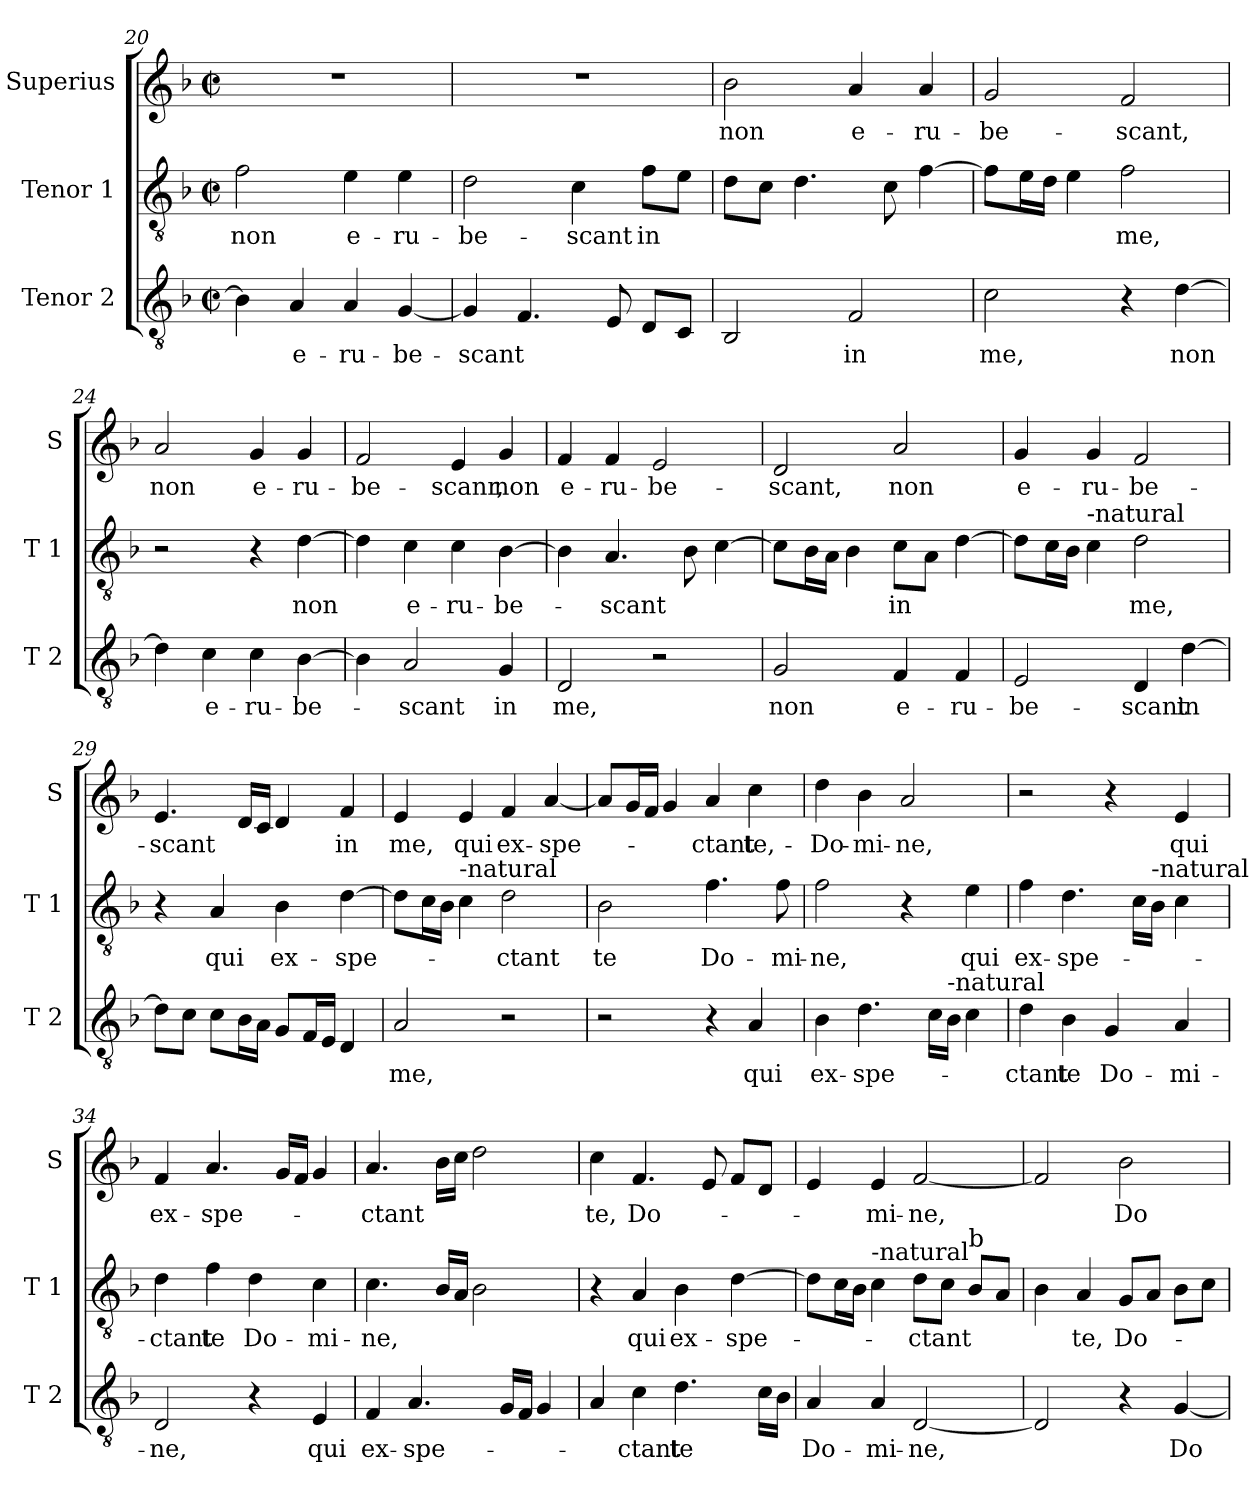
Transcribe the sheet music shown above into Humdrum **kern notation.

**kern	**text	**kern	**text	**kern	**text
*part3	*part3	*part2	*part2	*part1	*part1
*staff3	*staff3	*staff2	*staff2	*staff1	*staff1
*I"Tenor 2	*	*I"Tenor 1	*	*I"Superius	*
*I'T 2	*	*I'T 1	*	*I'S	*
*clefGv2	*	*clefGv2	*	*clefG2	*
*k[b-]	*	*k[b-]	*	*k[b-]	*
*F:	*	*F:	*	*F:	*
*M2/2	*	*M2/2	*	*M2/2	*
*met(c|)	*	*met(c|)	*	*met(c|)	*
=20	=20	=20	=20	=20	=20
!	!	!	!LO:LY:b	!	!
4B-\]	.	2f\	non	1r	.
!	!LO:LY:b	!	!	!	!
4A/	e-	.	.	.	.
!	!LO:LY:b	!	!LO:LY:b	!	!
4A/	-ru-	4e\	e-	.	.
!	!LO:LY:b	!	!LO:LY:b	!	!
[4G/	-be-	4e\	-ru-	.	.
!!LO:LB:g=z
=21	=21	=21	=21	=21	=21
!	!LO:LY:b	!	!LO:LY:b	!	!
4G/]	-scant	2d\	-be-	1r	.
4.F/	.	.	.	.	.
!	!	!	!LO:LY:b	!	!
.	.	4c\	-scant	.	.
8E/	.	.	.	.	.
!	!	!	!LO:LY:b	!	!
8D/L	.	8f\L	in	.	.
8C/J	.	8e\J	.	.	.
=22	=22	=22	=22	=22	=22
!	!	!	!	!	!LO:LY:b
2BB-/	.	8d\L	.	2b-\	non
.	.	8c\J	.	.	.
.	.	4.d\	.	.	.
!	!LO:LY:b	!	!	!	!LO:LY:b
2F/	in	.	.	4a/	e-
.	.	8c\	.	.	.
!	!	!	!	!	!LO:LY:b
.	.	[4f\	.	4a/	-ru-
=23	=23	=23	=23	=23	=23
!	!LO:LY:b	!	!	!	!LO:LY:b
2c\	me,	8f\L]	.	2g/	-be-
.	.	16e\L	.	.	.
.	.	16d\JJ	.	.	.
.	.	4e\	.	.	.
!	!	!	!LO:LY:b	!	!LO:LY:b
4r	.	2f\	me,	2f/	-scant,
!	!LO:LY:b	!	!	!	!
[4d\	non	.	.	.	.
=24	=24	=24	=24	=24	=24
!	!	!	!	!	!LO:LY:b
4d\]	.	2r	.	2a/	non
!	!LO:LY:b	!	!	!	!
4c\	e-	.	.	.	.
!	!LO:LY:b	!	!	!	!LO:LY:b
4c\	-ru-	4r	.	4g/	e-
!	!LO:LY:b	!	!LO:LY:b	!	!LO:LY:b
[4B-\	-be-	[4d\	non	4g/	-ru-
=25	=25	=25	=25	=25	=25
!	!	!	!	!	!LO:LY:b
4B-\]	.	4d\]	.	2f/	-be-
!	!LO:LY:b	!	!LO:LY:b	!	!
2A/	-scant	4c\	e-	.	.
!	!	!	!LO:LY:b	!	!LO:LY:b
.	.	4c\	-ru-	4e/	-scanr,
!	!LO:LY:b	!	!LO:LY:b	!	!LO:LY:b
4G/	in	[4B-\	-be-	4g/	non
!!LO:LB:g=z
=26	=26	=26	=26	=26	=26
!	!LO:LY:b	!	!	!	!LO:LY:b
2D/	me,	4B-\]	.	4f/	e-
!	!	!	!LO:LY:b	!	!LO:LY:b
.	.	4.A/	-scant	4f/	-ru-
!	!	!	!	!	!LO:LY:b
2r	.	.	.	2e/	-be-
.	.	8B-\	.	.	.
.	.	[4c\	.	.	.
=27	=27	=27	=27	=27	=27
!	!LO:LY:b	!	!	!	!LO:LY:b
2G/	non	8c\L]	.	2d/	-scant,
.	.	16B-\L	.	.	.
.	.	16A\JJ	.	.	.
.	.	4B-\	.	.	.
!	!LO:LY:b	!	!LO:LY:b	!	!LO:LY:b
4F/	e-	8c\L	in	2a/	non
.	.	8A\J	.	.	.
!	!LO:LY:b	!	!	!	!
4F/	-ru-	[4d\	.	.	.
=28	=28	=28	=28	=28	=28
!	!LO:LY:b	!	!	!	!LO:LY:b
2E/	-be-	8d\L]	.	4g/	e-
.	.	16c\L	.	.	.
.	.	16B-\JJ	.	.	.
!	!	!LO:TX:a:t=-natural	!	!	!
!	!	!	!	!	!LO:LY:b
.	.	4c\	.	4g/	-ru-
!	!LO:LY:b	!	!LO:LY:b	!	!LO:LY:b
4D/	-scant	2d\	me,	2f/	-be-
!	!LO:LY:b	!	!	!	!
[4d\	in	.	.	.	.
=29	=29	=29	=29	=29	=29
!	!	!	!	!	!LO:LY:b
8d\L]	.	4r	.	4.e/	-scant
8c\J	.	.	.	.	.
!	!	!	!LO:LY:b	!	!
8c\L	.	4A/	qui	.	.
16B-\L	.	.	.	16d/LL	.
16A\JJ	.	.	.	16c/JJ	.
!	!	!	!LO:LY:b	!	!
8G/L	.	4B-\	ex-	4d/	.
16F/L	.	.	.	.	.
16E/JJ	.	.	.	.	.
!	!	!	!LO:LY:b	!	!LO:LY:b
4D/	.	[4d\	-spe-	4f/	in
=30	=30	=30	=30	=30	=30
!	!LO:LY:b	!	!	!	!LO:LY:b
2A/	me,	8d\L]	.	4e/	me,
.	.	16c\L	.	.	.
.	.	16B-\JJ	.	.	.
!	!	!LO:TX:a:t=-natural	!	!	!
!	!	!	!	!	!LO:LY:b
.	.	4c\	.	4e/	qui
!	!	!	!LO:LY:b	!	!LO:LY:b
2r	.	2d\	-ctant	4f/	ex-
!	!	!	!	!	!LO:LY:b
.	.	.	.	[4a/	-spe-
!!LO:LB:g=z
=31	=31	=31	=31	=31	=31
!	!	!	!LO:LY:b	!	!
2r	.	2B-\	te	8a/L]	.
.	.	.	.	16g/L	.
.	.	.	.	16f/JJ	.
.	.	.	.	4g/	.
!	!	!	!LO:LY:b	!	!LO:LY:b
4r	.	4.f\	Do-	4a/	-ctant
!	!LO:LY:b	!	!	!	!LO:LY:b
4A/	qui	.	.	4cc\	te,-
!	!	!	!LO:LY:b	!	!
.	.	8f\	-mi-	.	.
=32	=32	=32	=32	=32	=32
!	!LO:LY:b	!	!LO:LY:b	!	!LO:LY:b
4B-\	ex-	2f\	-ne,	4dd\	-Do-
!	!LO:LY:b	!	!	!	!LO:LY:b
4.d\	-spe-	.	.	4b-\	-mi-
!	!	!	!	!	!LO:LY:b
.	.	4r	.	2a/	-ne,
16c\LL	.	.	.	.	.
!LO:TX:a:t=-natural	!	!	!	!	!
16B-\JJ	.	.	.	.	.
!	!	!	!LO:LY:b	!	!
4c\	.	4e\	qui	.	.
=33	=33	=33	=33	=33	=33
!	!LO:LY:b	!	!LO:LY:b	!	!
4d\	-ctant	4f\	ex-	2r	.
!	!LO:LY:b	!	!LO:LY:b	!	!
4B-\	te	4.d\	-spe-	.	.
!	!LO:LY:b	!	!	!	!
4G/	Do-	.	.	4r	.
.	.	16c\LL	.	.	.
!	!	!LO:TX:a:t=-natural	!	!	!
.	.	16B-\JJ	.	.	.
!	!LO:LY:b	!	!	!	!LO:LY:b
4A/	-mi-	4c\	.	4e/	qui
=34	=34	=34	=34	=34	=34
!	!LO:LY:b	!	!LO:LY:b	!	!LO:LY:b
2D/	-ne,	4d\	-ctant	4f/	ex-
!	!	!	!LO:LY:b	!	!LO:LY:b
.	.	4f\	te	4.a/	-spe-
!	!	!	!LO:LY:b	!	!
4r	.	4d\	Do-	.	.
.	.	.	.	16g/LL	.
.	.	.	.	16f/JJ	.
!	!LO:LY:b	!	!LO:LY:b	!	!
4E/	qui	4c\	-mi-	4g/	.
=35	=35	=35	=35	=35	=35
!	!LO:LY:b	!	!LO:LY:b	!	!LO:LY:b
4F/	ex-	4.c\	-ne,	4.a/	-ctant
!	!LO:LY:b	!	!	!	!
4.A/	-spe-	.	.	.	.
.	.	16B-/LL	.	16b-\LL	.
.	.	16A/JJ	.	16cc\JJ	.
.	.	2B-\	.	2dd\	.
16G/LL	.	.	.	.	.
16F/JJ	.	.	.	.	.
4G/	.	.	.	.	.
!!LO:PB:g=z
=36	=36	=36	=36	=36	=36
!	!	!	!	!	!LO:LY:b
4A/	.	4r	.	4cc\	te,
!	!LO:LY:b	!	!LO:LY:b	!	!LO:LY:b
4c\	-ctant	4A/	qui	4.f/	Do-
!	!LO:LY:b	!	!LO:LY:b	!	!
4.d\	te	4B-\	ex-	.	.
.	.	.	.	8e/	.
!	!	!	!LO:LY:b	!	!
.	.	[4d\	-spe-	8f/L	.
16c\LL	.	.	.	8d/J	.
16B-\JJ	.	.	.	.	.
=37	=37	=37	=37	=37	=37
!	!LO:LY:b	!	!	!	!
4A/	Do-	8d\L]	.	4e/	.
.	.	16c\L	.	.	.
.	.	16B-\JJ	.	.	.
!	!	!LO:TX:a:t=-natural	!	!	!
!	!LO:LY:b	!	!	!	!LO:LY:b
4A/	-mi-	4c\	.	4e/	-mi-
!	!LO:LY:b	!	!LO:LY:b	!	!LO:LY:b
[2D/	-ne,	8d\L	-ctant	[2f/	-ne,
.	.	8c\J	.	.	.
!	!	!LO:TX:a:t=b	!	!	!
.	.	8B-/L	.	.	.
.	.	8A/J	.	.	.
=38	=38	=38	=38	=38	=38
2D/]	.	4B-\	.	2f/]	.
!	!	!	!LO:LY:b	!	!
.	.	4A/	te,	.	.
!	!	!	!LO:LY:b	!	!LO:LY:b
4r	.	8G/L	Do-	2b-\	Do-
.	.	8A/J	.	.	.
!	!LO:LY:b	!	!	!	!
[4G/	Do-	8B-\L	.	.	.
.	.	8c\J	.	.	.
=	=	=	=	=	=
*-	*-	*-	*-	*-	*-
